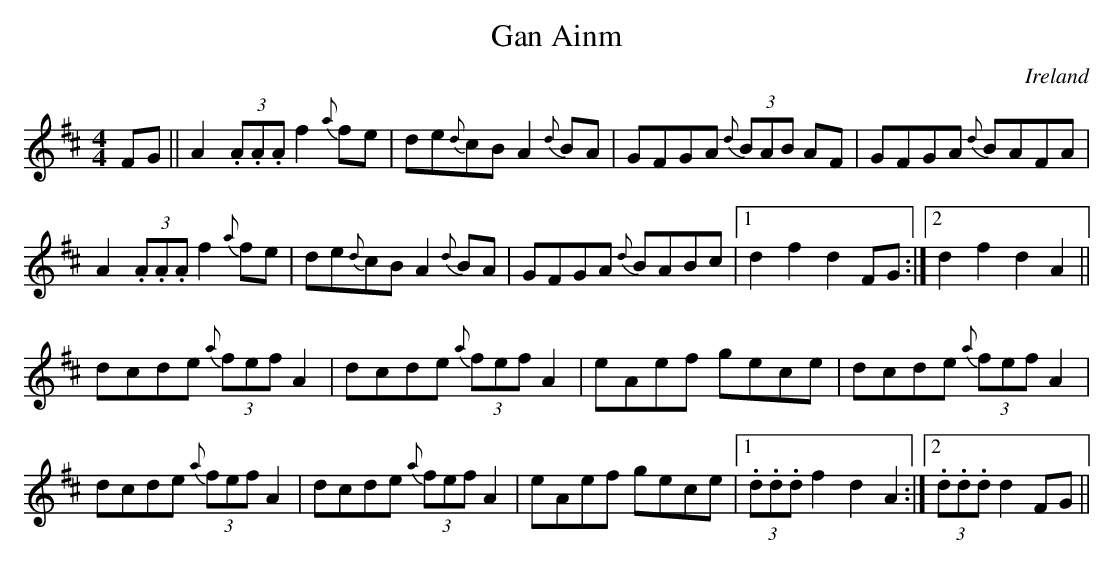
X:1
T:Gan Ainm
O:Ireland
M:4/4
L:1/8
K:D
FG||A2 (3.A.A.A f2{a}fe|de{d}cB A2{d}BA|
GFGA {d} (3BAB AF|GFGA {d}BAFA|!
A2 (3.A.A.A f2{a}fe|de{d}cB A2{d}BA|\
GFGA {d}BABc|[1 d2f2 d2FG:|[2 d2f2 d2A2||!
dcde {a} (3fef A2|dcde {a} (3fef A2|\
eAef gece|dcde {a} (3fef A2|!
dcde {a} (3fef A2|dcde {a} (3fef A2|\
eAef gece|[1 (3.d.d.d f2 d2A2:|[2 (3.d.d.d d2 FG||!
